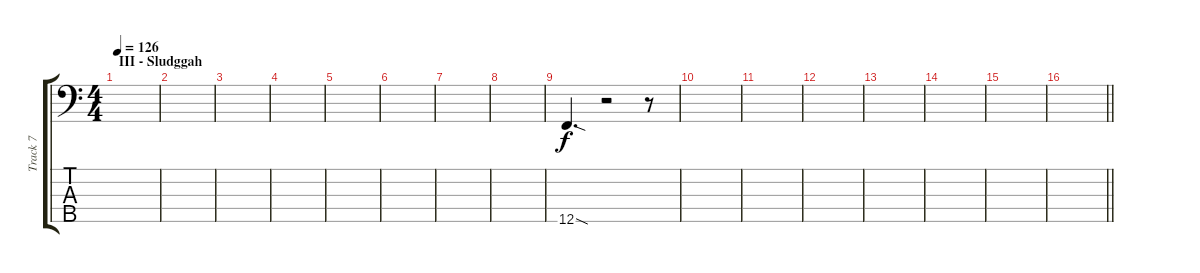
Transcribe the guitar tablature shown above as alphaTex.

\track ("Track 7" "Track 7") {instrument slapbass2}
\staff {score tabs}
\tuning (Eb2 Bb1 F1 C1 F0) {hide}
\ts (4 4)
\section ("" "III - Sludggah")
\tempo 126
\clef f4
\ks c
|
|
|
|
|
|
|
|
12.5{sod}.4{d} r.2 r.8 |
|
|
|
|
|
|
\barLineRight lightlight
